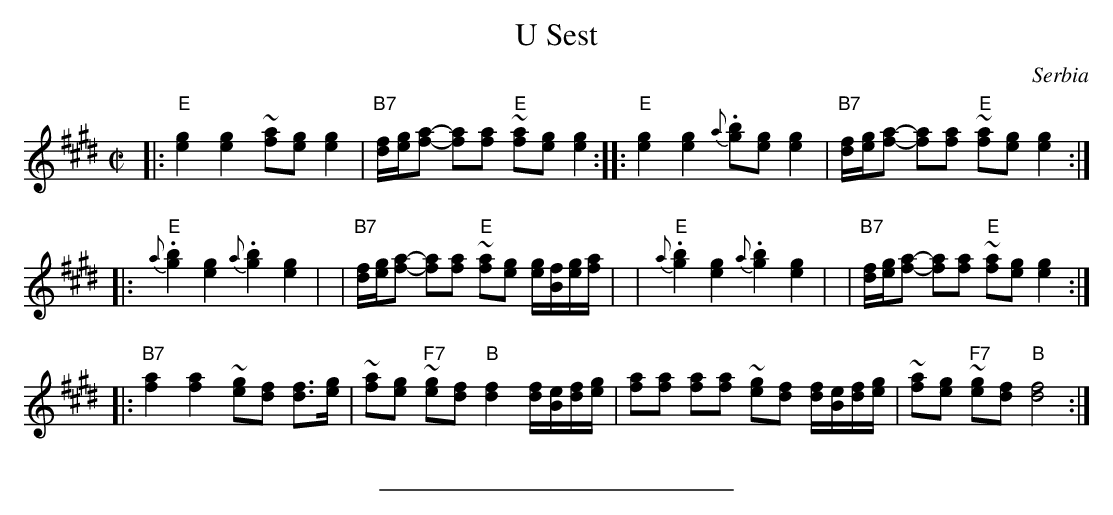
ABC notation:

X:1
T: U Sest
O: Serbia
M: C|
L: 1/8
K: E
|: "E"[g2e2] [g2e2] ~[af][ge] [g2e2] \
| "B7"[f/d/][g/e/][af]- [af][af] "E"~[af][ge] [g2e2] :| \
|: "E"[g2e2] [g2e2] {a}.[bg][ge] [g2e2] \
| "B7"[f/d/][g/e/][af]- [af][af] "E"~[af][ge] [g2e2] :|
|: "E"{a}.[b2g2] [g2e2] {a}.[b2g2] [g2e2] | \
| "B7"[f/d/][g/e/][af]- [af][af] "E"~[af][ge] [g/e/][f/B/][g/e/][a/f/] | \
| "E"{a}.[b2g2] [g2e2] {a}.[b2g2] [g2e2] | \
| "B7"[f/d/][g/e/][af]- [af][af] "E"~[af][ge] [g2e2] :|
|: "B7"[a2f2] [a2f2] ~[ge][fd] [fd]>[ge] \
| ~[af][ge] "F7"~[ge][fd] "B"[f2d2] [f/d/][e/B/][f/d/][g/e/] \
| [af][af] [af][af] ~[ge][fd] [f/d/][e/B/][f/d/][g/e/] \
| ~[af][ge] "F7"~[ge][fd] "B"[f4d4] :|
